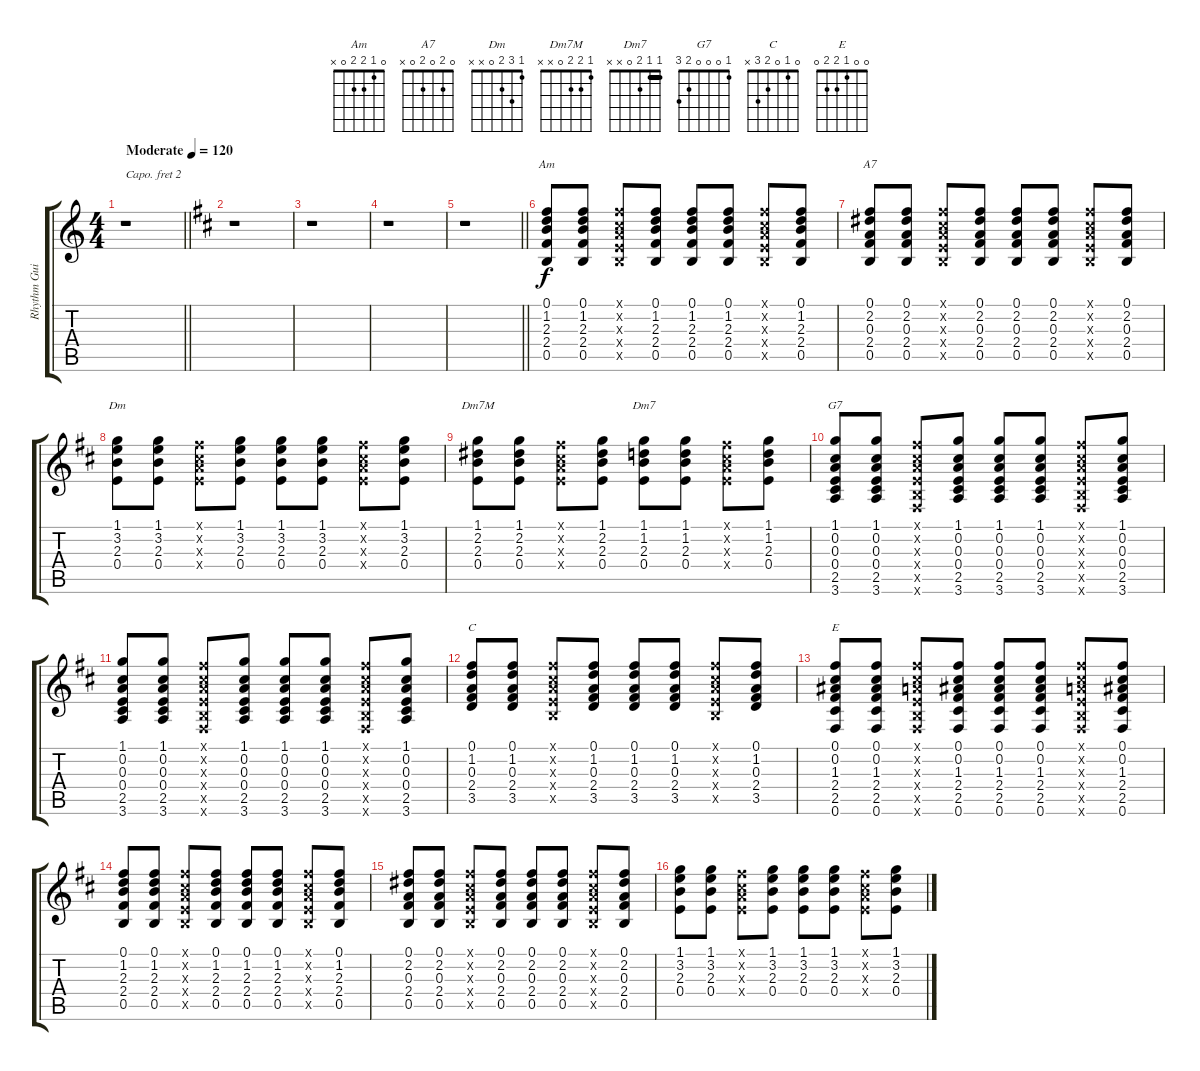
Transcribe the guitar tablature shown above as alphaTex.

\track ("Rhythm Guitar - Karla" "Rhythm Gui") {instrument electricguitarclean}
\staff {score tabs}
\capo 2
\tuning (E4 B3 G3 D3 A2 E2) {hide}
\chord ("Am" 0 1 2 2 0 x)
\chord ("A7" 0 2 0 2 0 x)
\chord ("Dm" 1 3 2 0 x x)
\chord ("Dm7M" 1 2 2 0 x x)
\chord ("Dm7" 1 1 2 0 x x) {barre 1}
\chord ("G7" 1 0 0 0 2 3)
\chord ("C" 0 1 0 2 3 x)
\chord ("E" 0 0 1 2 2 0)
\ts (4 4)
\tempo (120 "Moderate")
\clef g2
\barLineRight lightlight
\ks c
r.1{dy f instrument electricguitarclean} |
\ks d
r.1 |
r.1 |
r.1 |
\barLineRight lightlight
r.1 |
(0.1 1.2 2.3 2.4 0.5).8{ch "Am"} (0.1 1.2 2.3 2.4 0.5).8 (0.1{x} 0.2{x} 0.3{x} 0.4{x} 0.5{x}).8 (0.1 1.2 2.3 2.4 0.5).8 (0.1 1.2 2.3 2.4 0.5).8 (0.1 1.2 2.3 2.4 0.5).8 (0.1{x} 0.2{x} 0.3{x} 0.4{x} 0.5{x}).8 (0.1 1.2 2.3 2.4 0.5).8 |
(0.1 2.2 0.3 2.4 0.5).8{ch "A7"} (0.1 2.2 0.3 2.4 0.5).8 (0.1{x} 0.2{x} 0.3{x} 0.4{x} 0.5{x}).8 (0.1 2.2 0.3 2.4 0.5).8 (0.1 2.2 0.3 2.4 0.5).8 (0.1 2.2 0.3 2.4 0.5).8 (0.1{x} 0.2{x} 0.3{x} 0.4{x} 0.5{x}).8 (0.1 2.2 0.3 2.4 0.5).8 |
(1.1 3.2 2.3 0.4).8{ch "Dm"} (1.1 3.2 2.3 0.4).8 (0.1{x} 0.2{x} 0.3{x} 0.4{x}).8 (1.1 3.2 2.3 0.4).8 (1.1 3.2 2.3 0.4).8 (1.1 3.2 2.3 0.4).8 (0.1{x} 0.2{x} 0.3{x} 0.4{x}).8 (1.1 3.2 2.3 0.4).8 |
(1.1 2.2 2.3 0.4).8{ch "Dm7M"} (1.1 2.2 2.3 0.4).8 (0.1{x} 0.2{x} 0.3{x} 0.4{x}).8 (1.1 2.2 2.3 0.4).8 (1.1 1.2 2.3 0.4).8{ch "Dm7"} (1.1 1.2 2.3 0.4).8 (0.1{x} 0.2{x} 0.3{x} 0.4{x}).8 (1.1 1.2 2.3 0.4).8 |
(1.1 0.2 0.3 0.4 2.5 3.6).8{ch "G7"} (1.1 0.2 0.3 0.4 2.5 3.6).8 (0.1{x} 0.2{x} 0.3{x} 0.4{x} 0.5{x} 0.6{x}).8 (1.1 0.2 0.3 0.4 2.5 3.6).8 (1.1 0.2 0.3 0.4 2.5 3.6).8 (1.1 0.2 0.3 0.4 2.5 3.6).8 (0.1{x} 0.2{x} 0.3{x} 0.4{x} 0.5{x} 0.6{x}).8 (1.1 0.2 0.3 0.4 2.5 3.6).8 |
(1.1 0.2 0.3 0.4 2.5 3.6).8 (1.1 0.2 0.3 0.4 2.5 3.6).8 (0.1{x} 0.2{x} 0.3{x} 0.4{x} 0.5{x} 0.6{x}).8 (1.1 0.2 0.3 0.4 2.5 3.6).8 (1.1 0.2 0.3 0.4 2.5 3.6).8 (1.1 0.2 0.3 0.4 2.5 3.6).8 (0.1{x} 0.2{x} 0.3{x} 0.4{x} 0.5{x} 0.6{x}).8 (1.1 0.2 0.3 0.4 2.5 3.6).8 |
(0.1 1.2 0.3 2.4 3.5).8{ch "C"} (0.1 1.2 0.3 2.4 3.5).8 (0.1{x} 0.2{x} 0.3{x} 0.4{x} 0.5{x}).8 (0.1 1.2 0.3 2.4 3.5).8 (0.1 1.2 0.3 2.4 3.5).8 (0.1 1.2 0.3 2.4 3.5).8 (0.1{x} 0.2{x} 0.3{x} 0.4{x} 0.5{x}).8 (0.1 1.2 0.3 2.4 3.5).8 |
(0.1 0.2 1.3 2.4 2.5 0.6).8{ch "E"} (0.1 0.2 1.3 2.4 2.5 0.6).8 (0.1{x} 0.2{x} 0.3{x} 0.4{x} 0.5{x} 0.6{x}).8 (0.1 0.2 1.3 2.4 2.5 0.6).8 (0.1 0.2 1.3 2.4 2.5 0.6).8 (0.1 0.2 1.3 2.4 2.5 0.6).8 (0.1{x} 0.2{x} 0.3{x} 0.4{x} 0.5{x} 0.6{x}).8 (0.1 0.2 1.3 2.4 2.5 0.6).8 |
(0.1 1.2 2.3 2.4 0.5).8 (0.1 1.2 2.3 2.4 0.5).8 (0.1{x} 0.2{x} 0.3{x} 0.4{x} 0.5{x}).8 (0.1 1.2 2.3 2.4 0.5).8 (0.1 1.2 2.3 2.4 0.5).8 (0.1 1.2 2.3 2.4 0.5).8 (0.1{x} 0.2{x} 0.3{x} 0.4{x} 0.5{x}).8 (0.1 1.2 2.3 2.4 0.5).8 |
(0.1 2.2 0.3 2.4 0.5).8 (0.1 2.2 0.3 2.4 0.5).8 (0.1{x} 0.2{x} 0.3{x} 0.4{x} 0.5{x}).8 (0.1 2.2 0.3 2.4 0.5).8 (0.1 2.2 0.3 2.4 0.5).8 (0.1 2.2 0.3 2.4 0.5).8 (0.1{x} 0.2{x} 0.3{x} 0.4{x} 0.5{x}).8 (0.1 2.2 0.3 2.4 0.5).8 |
(1.1 3.2 2.3 0.4).8 (1.1 3.2 2.3 0.4).8 (0.1{x} 0.2{x} 0.3{x} 0.4{x}).8 (1.1 3.2 2.3 0.4).8 (1.1 3.2 2.3 0.4).8 (1.1 3.2 2.3 0.4).8 (0.1{x} 0.2{x} 0.3{x} 0.4{x}).8 (1.1 3.2 2.3 0.4).8
